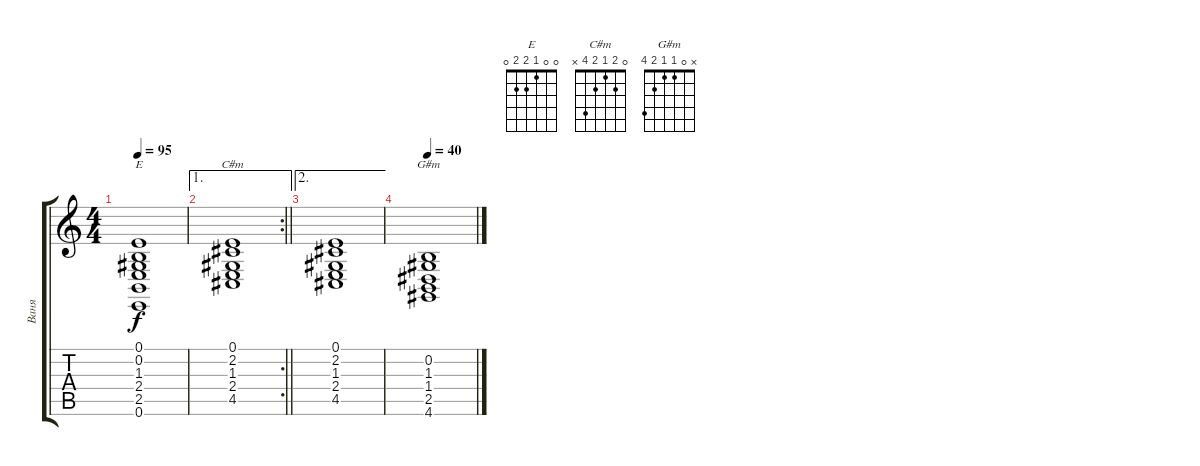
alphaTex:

\track ("Ваня" "Ваня") {instrument synthstrings2}
\staff {score tabs}
\tuning (E4 B3 G3 D3 A2 E2) {hide}
\chord ("E" 0 0 1 2 2 0)
\chord ("C#m" 0 2 1 2 4 x)
\chord ("G#m" x 0 1 1 2 4)
\ts (4 4)
\tempo 95
\clef g2
\ks c
(0.1 0.2 1.3 2.4 2.5 0.6).1{ch "E" dy f} |
\ae 1
\rc 2
\barLineRight lightlight
(0.1 2.2 1.3 2.4 4.5).1{ch "C#m"} |
\ae 2
(0.1 2.2 1.3 2.4 4.5).1 |
\tempo 50
\tempo 40
(0.2 1.3 1.4 2.5 4.6).1{ch "G#m" volume 0}
